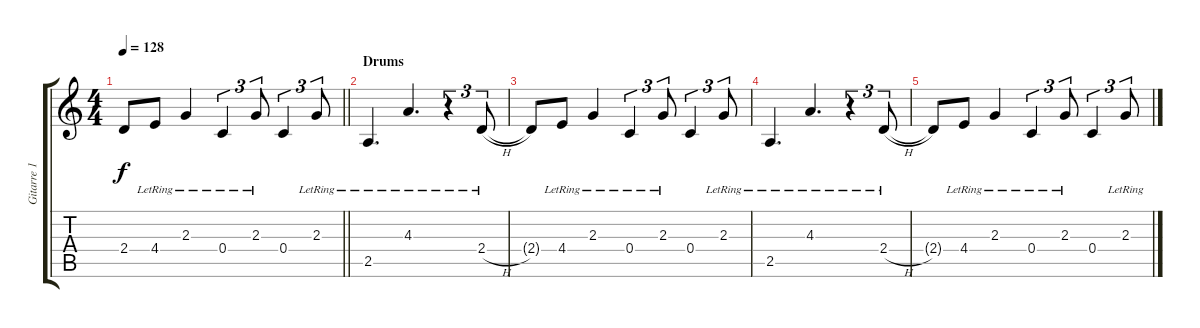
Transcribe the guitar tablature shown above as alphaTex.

\track ("Gitarre 1" "Gitarre 1") {instrument electricguitarclean}
\staff {score tabs}
\tuning (D4 A3 F3 C3 G2 C2) {hide}
\ts (4 4)
\tempo 128
\clef g2
\barLineRight lightlight
\ks c
2.4{t}.8{dy f} 4.4{lr}.8 2.3{lr}.4 0.4{lr}.4{tu (3 2)} 2.3{lr}.8{tu (3 2)} 0.4.4{tu (3 2)} 2.3{lr}.8{tu (3 2)} |
\section ("" "Drums")
2.5{lr}.4{d} 4.3{lr}.4{d} r.4{tu (3 2)} 2.4{h lr}.8{tu (3 2)} |
2.4{t}.8 4.4{lr}.8 2.3{lr}.4 0.4{lr}.4{tu (3 2)} 2.3{lr}.8{tu (3 2)} 0.4.4{tu (3 2)} 2.3{lr}.8{tu (3 2)} |
2.5{lr}.4{d} 4.3{lr}.4{d} r.4{tu (3 2)} 2.4{h lr}.8{tu (3 2)} |
2.4{t}.8 4.4{lr}.8 2.3{lr}.4 0.4{lr}.4{tu (3 2)} 2.3{lr}.8{tu (3 2)} 0.4.4{tu (3 2)} 2.3{lr}.8{tu (3 2)}
